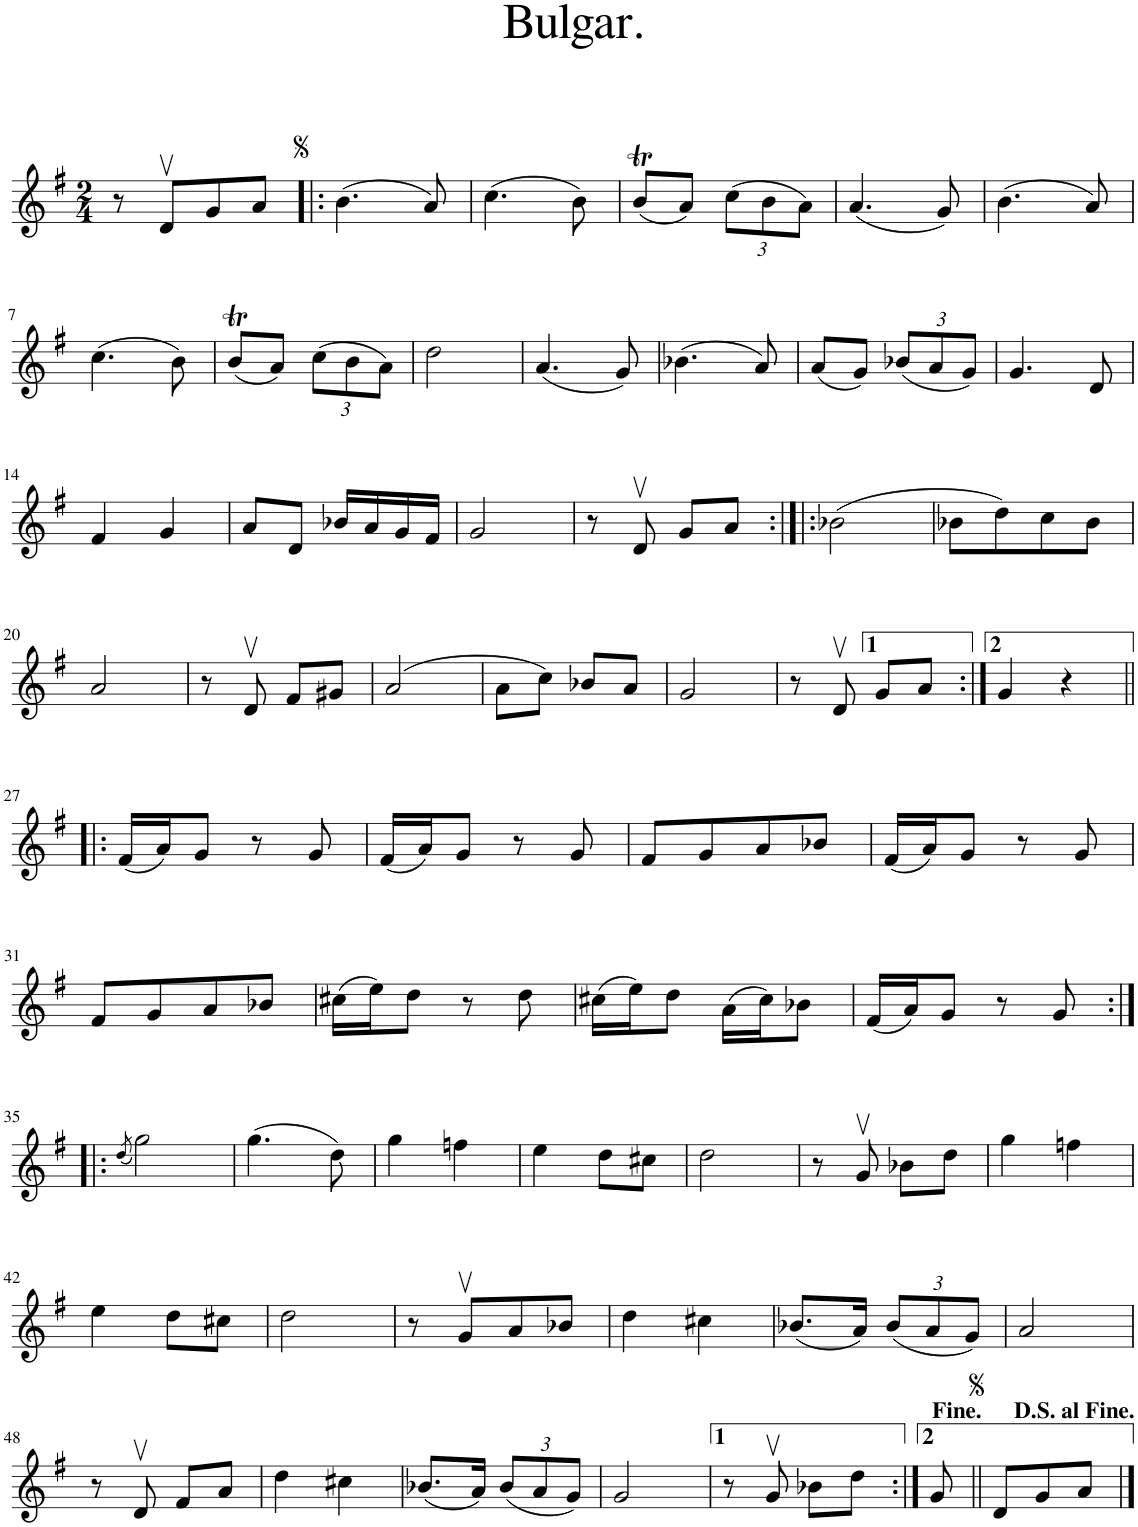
**kern
*part1
*staff1
*I"Piano
*I'Pno.
*clefG2
*k[f#]
*M2/4
=1
8r
8dv/L
8g/
8a/J
=2!|:
(4.b\
8a/)
=3
(4.cc\
8b\)
=4
(8bt/L
8a/J)
*Xbrackettup
(12cc\L
12b\
12a\J)
=5
(4.a/
8g/)
=6
(4.b\
8a/)
!!LO:LB:g=z
=7
(4.cc\
8b\)
=8
(8bt/L
8a/J)
(12cc\L
12b\
12a\J)
=9
2dd\
=10
(4.a/
8g/)
=11
(4.b-X\
8a/)
=12
(8a/L
8g/J)
(12b-X/L
12a/
12g/J)
=13
4.g/
8d/
!!LO:LB:g=z
=14
4f#/
4g/
=15
8a/L
8d/J
16b-X/LL
16a/
16g/
16f#/JJ
=16
2g/
=17
8r
8dv/
8g/L
8a/J
=18:|!|:
(2b-X\
=19
8b-X\L
8dd\)
8cc\
8b-\J
!!LO:LB:g=z
=20
2a/
=21
8r
8dv/
8f#/L
8g#X/J
=22
(2a/
=23
8a\L
8cc\J)
8b-X/L
8a/J
=24
2g/
=25
8r
8dv/
8g/L
8a/J
=26:|!
4g/
4r
!!LO:LB:g=z
=27!|:
(16f#/LL
16a/J)
8g/J
8r
8g/
=28
(16f#/LL
16a/J)
8g/J
8r
8g/
=29
8f#/L
8g/
8a/
8b-X/J
=30
(16f#/LL
16a/J)
8g/J
8r
8g/
!!LO:LB:g=z
=31
8f#/L
8g/
8a/
8b-X/J
=32
(16cc#X\LL
16ee\J)
8dd\J
8r
8dd\
=33
(16cc#X\LL
16ee\J)
8dd\J
(16a\LL
16cc#\J)
8b-X\J
=34
(16f#/LL
16a/J)
8g/J
8r
8g/
!!LO:LB:g=z
=35:|!|:
(8qdd/
2gg\)
=36
(4.gg\
8dd\)
=37
4gg\
4ffn\
=38
4ee\
8dd\L
8cc#X\J
=39
2dd\
=40
8r
8gv/
8b-X\L
8dd\J
=41
4gg\
4ffn\
!!LO:LB:g=z
=42
4ee\
8dd\L
8cc#X\J
=43
2dd\
=44
8r
8gv/L
8a/
8b-X/J
=45
4dd\
4cc#X\
=46
(8.b-X/L
16a/Jk)
(12b-/L
12a/
12g/J)
=47
2a/
!!LO:LB:g=z
=48
8r
8dv/
8f#/L
8a/J
=49
4dd\
4cc#X\
=50
(8.b-X/L
16a/Jk)
(12b-/L
12a/
12g/J)
=51
2g/
=52
8r
8gv/
8b-X\L
8dd\J
=53:|!
8g/
=53X1||
8d/L
8g/
8a/J
==
*-
